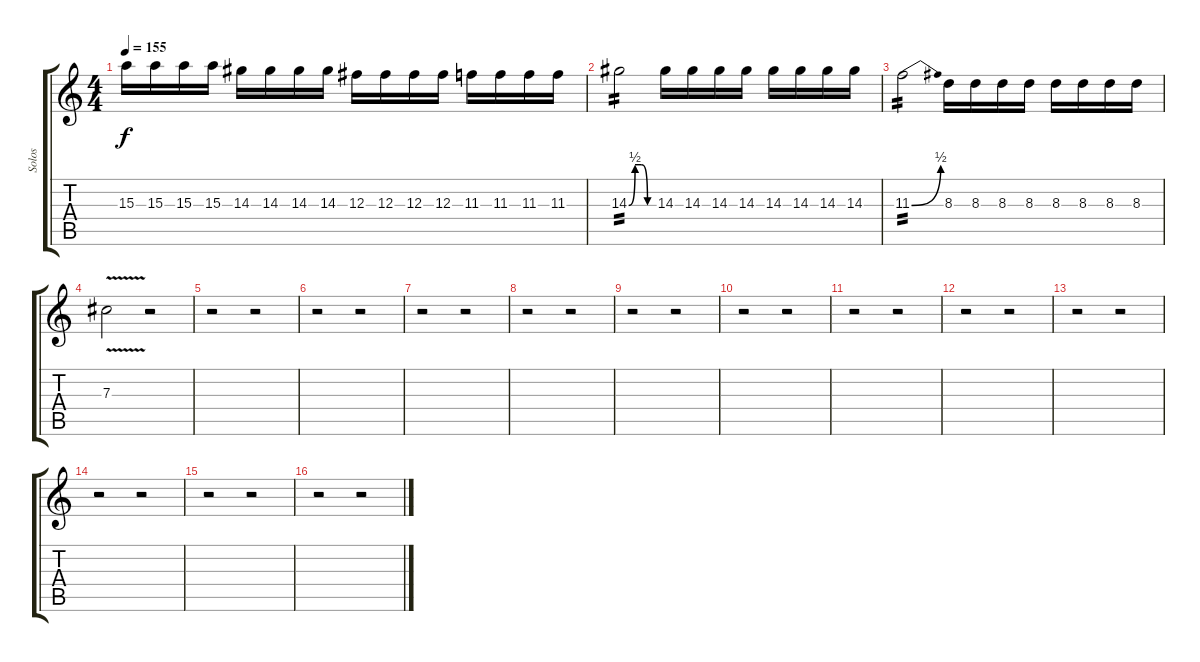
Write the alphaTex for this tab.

\track ("Solos" "Solos") {instrument distortionguitar}
\staff {score tabs}
\tuning (Eb4 Bb3 Gb3 Db3 Ab2 Db2) {hide}
\ts (4 4)
\tempo 155
\clef g2
\ks c
15.3.16{dy f} 15.3.16 15.3.16 15.3.16 14.3.16 14.3.16 14.3.16 14.3.16 12.3.16 12.3.16 12.3.16 12.3.16 11.3.16 11.3.16 11.3.16 11.3.16 |
14.3{be (custom 0 0 15 2 30 2 45 0 60 0)}.2{tp 2} 14.3.16 14.3.16 14.3.16 14.3.16 14.3.16 14.3.16 14.3.16 14.3.16 |
11.3{be (bend 0 0 60 2)}.2{tp 2} 8.3.16 8.3.16 8.3.16 8.3.16 8.3.16 8.3.16 8.3.16 8.3.16 |
7.3{v}.2 r.2 |
r.2 r.2 |
r.2 r.2 |
r.2 r.2 |
r.2 r.2 |
r.2 r.2 |
r.2 r.2 |
r.2 r.2 |
r.2 r.2 |
r.2 r.2 |
r.2 r.2 |
r.2 r.2 |
r.2 r.2
